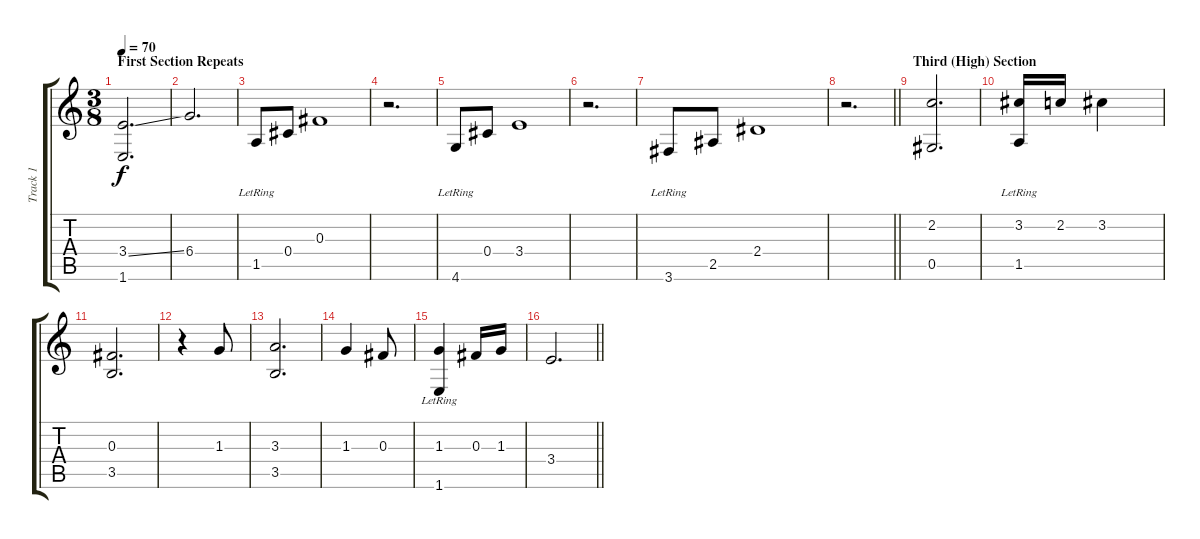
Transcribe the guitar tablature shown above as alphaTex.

\track ("Track 1" "Track 1") {instrument acousticguitarsteel}
\staff {score tabs}
\tuning (Eb4 Bb3 Gb3 Db3 Ab2 Eb2) {hide}
\ts (3 8)
\section ("" "First Section Repeats")
\tempo 70
\clef g2
\ks c
(3.4{ss} 1.6).2{d dy f} |
6.4.2{d} |
1.5{lr}.8 0.4.8 0.3.1 |
r.2{d} |
4.6{lr}.8 0.4.8 3.4.1 |
r.2{d} |
3.6{lr}.8 2.5.8 2.4.1 |
\barLineRight lightlight
r.2{d} |
\section ("" "Third (High) Section")
(2.2 0.5).2{d} |
(3.2 1.5{lr}).16 2.2.16 3.2.4 |
(0.3 3.5).2{d} |
r.4 1.3.8 |
(3.3 3.5).2{d} |
1.3.4 0.3.8 |
(1.3 1.6{lr}).4 0.3.16 1.3.16 |
\barLineRight lightlight
3.4.2{d}
